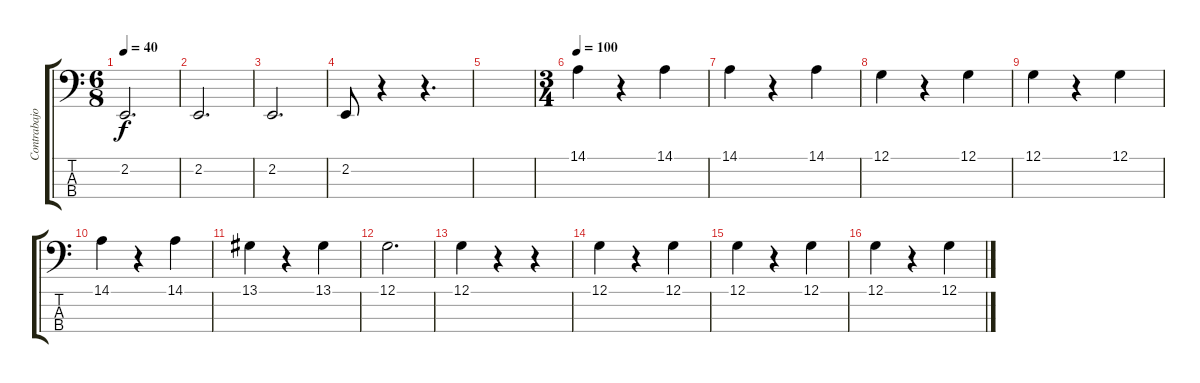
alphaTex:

\track ("Contrabajo" "Contrabajo") {instrument contrabass}
\staff {score tabs}
\tuning (G1 D1 A0 E0) {hide}
\ts (6 8)
\tempo 40
\clef f4
\ks c
2.2.2{d dy f} |
2.2.2{d} |
2.2.2{d} |
2.2.8 r.4 r.4{d} |
|
\ts (3 4)
\tempo 100
14.1.4 r.4 14.1.4 |
14.1.4 r.4 14.1.4 |
12.1.4 r.4 12.1.4 |
12.1.4 r.4 12.1.4 |
14.1.4 r.4 14.1.4 |
13.1.4 r.4 13.1.4 |
12.1.2{d} |
12.1.4 r.4 r.4 |
12.1.4 r.4 12.1.4 |
12.1.4 r.4 12.1.4 |
12.1.4 r.4 12.1.4
